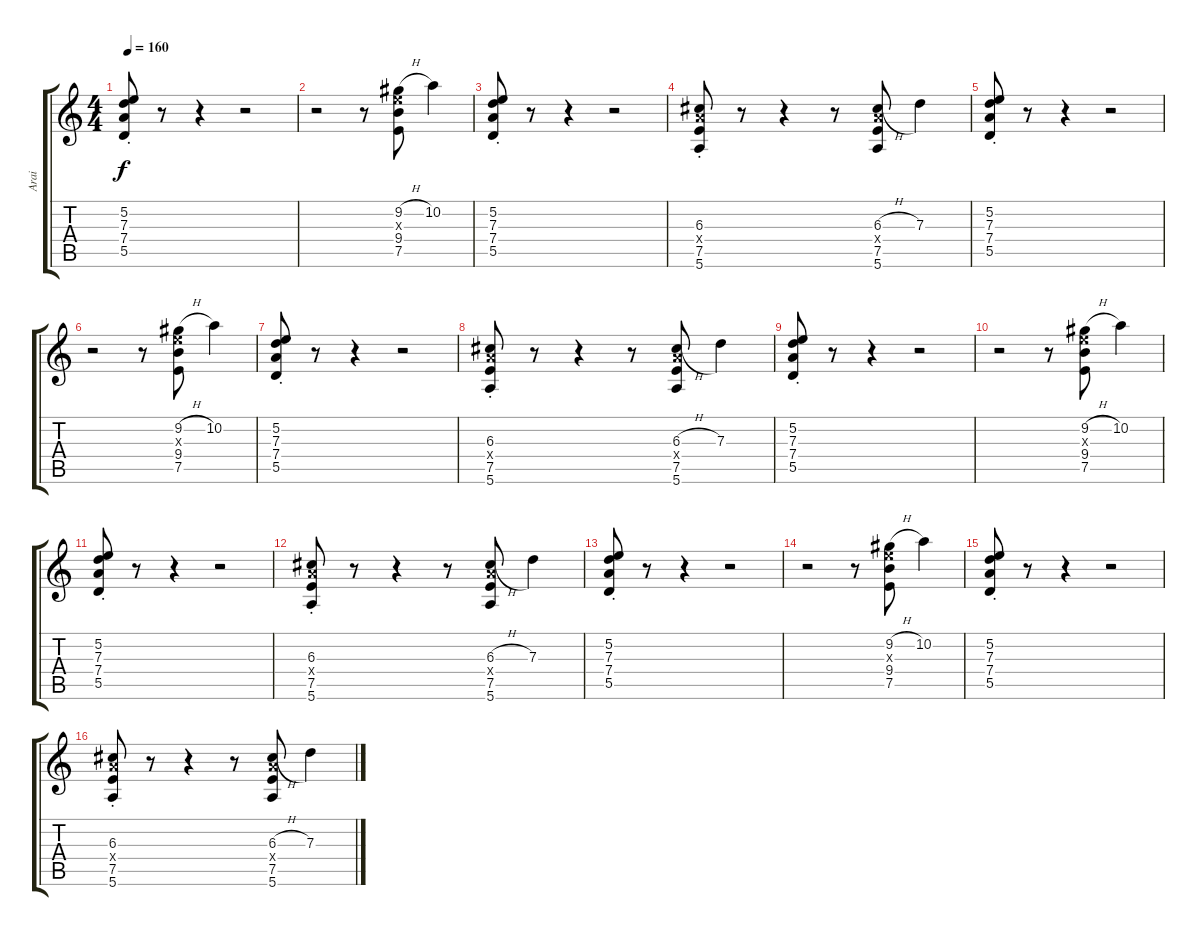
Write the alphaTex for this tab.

\track ("Arai" "Arai") {instrument electricguitarclean}
\staff {score tabs}
\tuning (E4 B3 G3 D3 A2 E2) {hide}
\ts (4 4)
\tempo 160
\clef g2
\ks c
(5.2 7.3 7.4 5.5{st}).8{dy f} r.8 r.4 r.2 |
r.2 r.8 (9.2{h} 9.3{x} 9.4 7.5).8 10.2.4 |
(5.2 7.3 7.4 5.5{st}).8 r.8 r.4 r.2 |
(6.3 7.4{x} 7.5{st} 5.6).8 r.8 r.4 r.8 (6.3{h} 7.4{x} 7.5 5.6).8 7.3.4 |
(5.2 7.3 7.4 5.5{st}).8 r.8 r.4 r.2 |
r.2 r.8 (9.2{h} 9.3{x} 9.4 7.5).8 10.2.4 |
(5.2 7.3 7.4 5.5{st}).8 r.8 r.4 r.2 |
(6.3 7.4{x} 7.5{st} 5.6).8 r.8 r.4 r.8 (6.3{h} 7.4{x} 7.5 5.6).8 7.3.4 |
(5.2 7.3 7.4 5.5{st}).8 r.8 r.4 r.2 |
r.2 r.8 (9.2{h} 9.3{x} 9.4 7.5).8 10.2.4 |
(5.2 7.3 7.4 5.5{st}).8 r.8 r.4 r.2 |
(6.3 7.4{x} 7.5{st} 5.6).8 r.8 r.4 r.8 (6.3{h} 7.4{x} 7.5 5.6).8 7.3.4 |
(5.2 7.3 7.4 5.5{st}).8 r.8 r.4 r.2 |
r.2 r.8 (9.2{h} 9.3{x} 9.4 7.5).8 10.2.4 |
(5.2 7.3 7.4 5.5{st}).8 r.8 r.4 r.2 |
(6.3 7.4{x} 7.5{st} 5.6).8 r.8 r.4 r.8 (6.3{h} 7.4{x} 7.5 5.6).8 7.3.4
